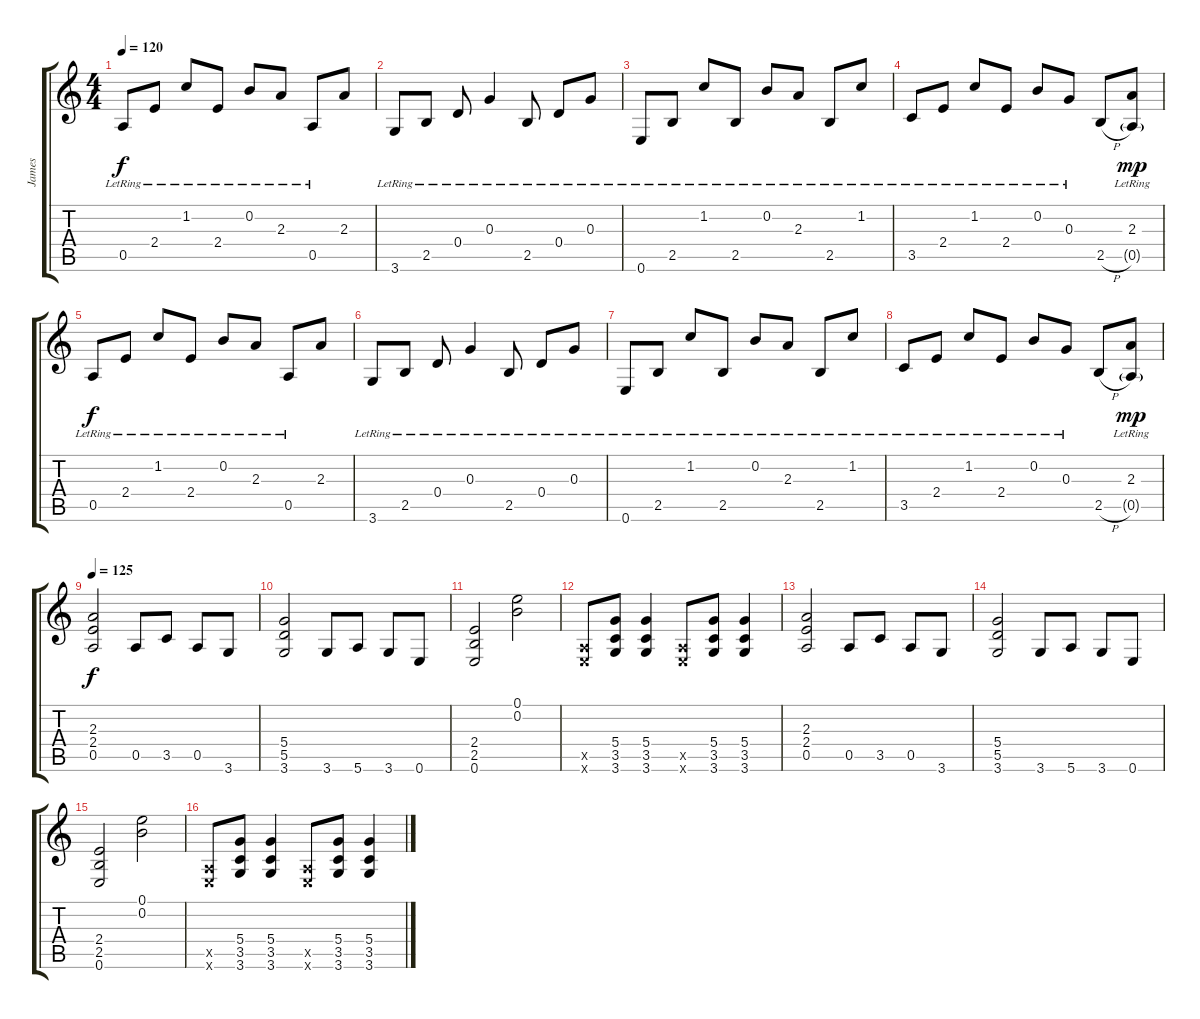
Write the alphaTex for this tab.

\track ("James" "James") {instrument distortionguitar}
\staff {score tabs}
\tuning (E4 B3 G3 D3 A2 E2) {hide}
\ts (4 4)
\tempo 120
\clef g2
\ks c
0.5{lr}.8{dy f} 2.4{lr}.8 1.2{lr}.8 2.4{lr}.8 0.2{lr}.8 2.3{lr}.8 0.5{lr}.8 2.3.8 |
3.6{lr}.8 2.5{lr}.8 0.4{lr}.8 0.3{lr}.4 2.5{lr}.8 0.4{lr}.8 0.3{lr}.8 |
0.6{lr}.8 2.5{lr}.8 1.2{lr}.8 2.5{lr}.8 0.2{lr}.8 2.3{lr}.8 2.5{lr}.8 1.2{lr}.8 |
3.5{lr}.8 2.4{lr}.8 1.2{lr}.8 2.4{lr}.8 0.2{lr}.8 0.3{lr}.8 2.5{h}.8 (2.3{lr} 0.5{g}).8{dy mp} |
0.5{lr}.8{dy f} 2.4{lr}.8 1.2{lr}.8 2.4{lr}.8 0.2{lr}.8 2.3{lr}.8 0.5{lr}.8 2.3.8 |
3.6{lr}.8 2.5{lr}.8 0.4{lr}.8 0.3{lr}.4 2.5{lr}.8 0.4{lr}.8 0.3{lr}.8 |
0.6{lr}.8 2.5{lr}.8 1.2{lr}.8 2.5{lr}.8 0.2{lr}.8 2.3{lr}.8 2.5{lr}.8 1.2{lr}.8 |
3.5{lr}.8 2.4{lr}.8 1.2{lr}.8 2.4{lr}.8 0.2{lr}.8 0.3{lr}.8 2.5{h}.8 (2.3{lr} 0.5{g}).8{dy mp} |
\tempo 125
(2.3 2.4 0.5).2{dy f instrument distortionguitar} 0.5.8 3.5.8 0.5.8 3.6.8 |
(5.4 5.5 3.6).2 3.6.8 5.6.8 3.6.8 0.6.8 |
(2.4 2.5 0.6).2 (0.1 0.2).2 |
(0.5{x} 0.6{x}).8 (5.4 3.5 3.6).8 (5.4 3.5 3.6).4 (0.5{x} 0.6{x}).8 (5.4 3.5 3.6).8 (5.4 3.5 3.6).4 |
(2.3 2.4 0.5).2 0.5.8 3.5.8 0.5.8 3.6.8 |
(5.4 5.5 3.6).2 3.6.8 5.6.8 3.6.8 0.6.8 |
(2.4 2.5 0.6).2 (0.1 0.2).2 |
(0.5{x} 0.6{x}).8 (5.4 3.5 3.6).8 (5.4 3.5 3.6).4 (0.5{x} 0.6{x}).8 (5.4 3.5 3.6).8 (5.4 3.5 3.6).4
